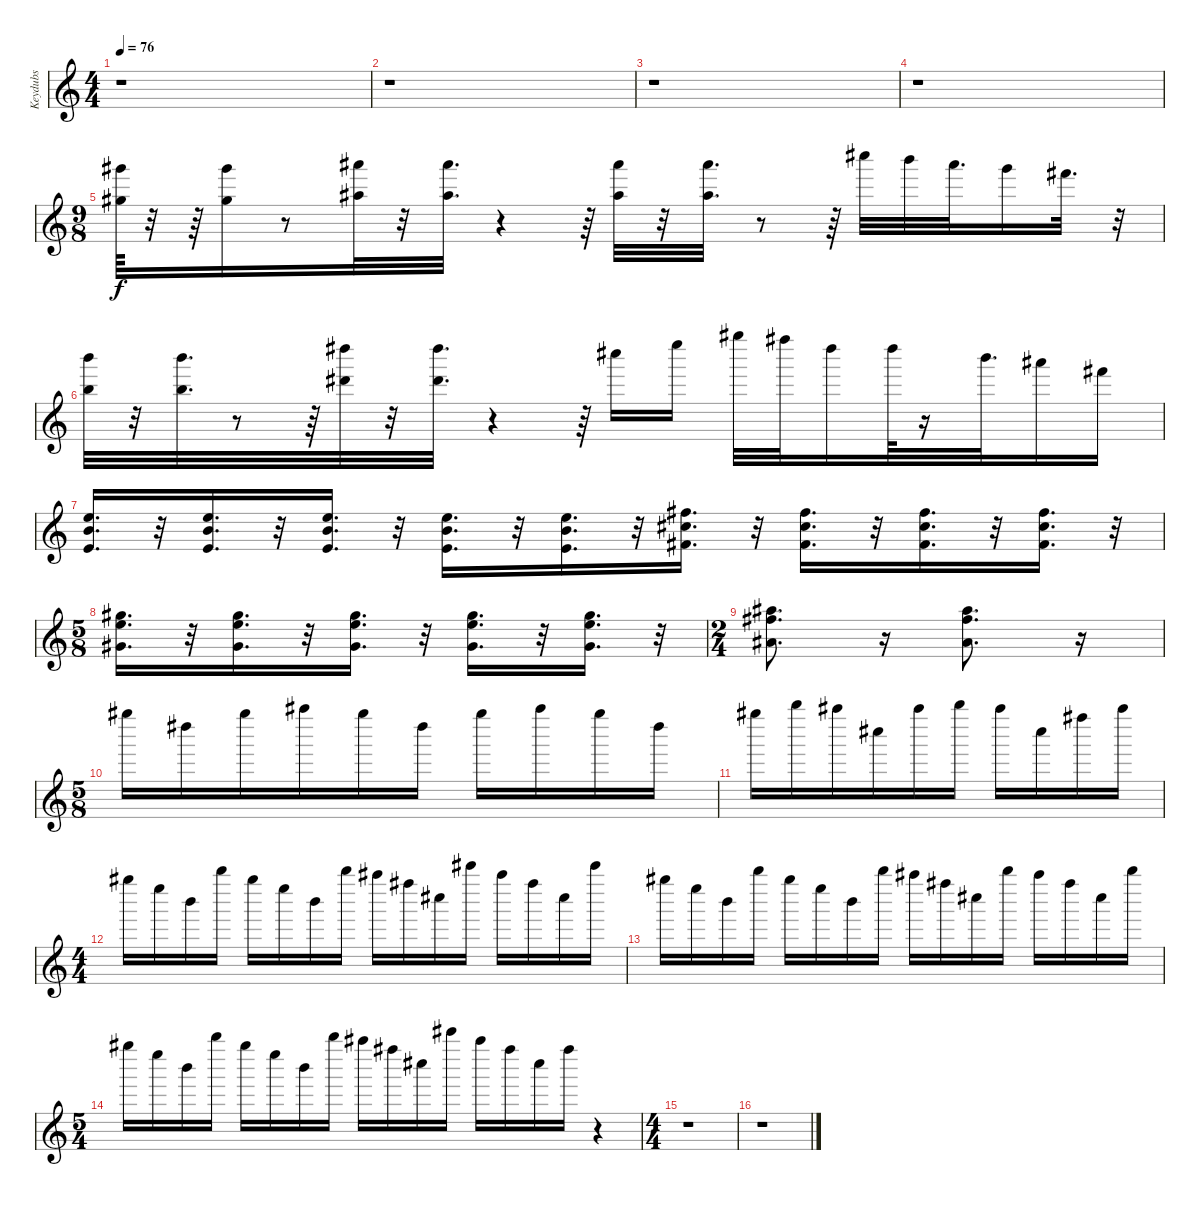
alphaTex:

\track ("Keydubs" "Keydubs") {instrument acousticguitarnylon}
\staff {score}
\tuning (E5 B4 G4 D4 A3 D3) {hide}
\ts (4 4)
\tempo 76
\clef g2
\ks c
r.1{dy f} |
r.1 |
r.1 |
r.1 |
\ts (9 8)
(18.4 18.6).64{volume 7 instrument blownbottle} r.32 r.64 (18.4 18.6).16 r.8 (15.3 13.5).32 r.32 (15.3 13.5).32{d} r.4 r.64 (15.3 13.5).32 r.32 (15.3 13.5).32{d} r.8 r.64 14.2.32 12.2.32 11.2.32{d} 9.2.16 11.3.32{d} r.32 |
(12.2 9.4).32 r.32 (12.2 9.4).32{d} r.8 r.64 (11.1 8.3).32 r.32 (11.1 8.3).32{d} r.4 r.64 9.1.16 12.1.16 16.1.32 14.1.32 16.2.16 16.2.64 r.16 16.3.32{d} 15.3.16 16.4.16 |
(2.4 2.5 2.6).16{d} r.32 (2.4 2.5 2.6).16{d} r.32 (2.4 2.5 2.6).16{d} r.32 (2.4 2.5 2.6).16{d} r.32 (2.4 2.5 2.6).16{d} r.32 (4.4 4.5 4.6).16{d} r.32 (4.4 4.5 4.6).16{d} r.32 (4.4 4.5 4.6).16{d} r.32 (4.4 4.5 4.6).16{d} r.32 |
\ts (5 8)
(1.3 2.4 6.6).16{d} r.32 (1.3 2.4 6.6).16{d} r.32 (1.3 2.4 6.6).16{d} r.32 (1.3 2.4 6.6).16{d} r.32 (1.3 2.4 6.6).16{d} r.32 |
\ts (2 4)
(3.3 4.4 1.5).8{d} r.16 (3.3 4.4 1.5).8{d} r.16 |
\ts (5 8)
16.1.16 16.2.16 16.1.16 18.1.16 16.1.16 16.2.16 16.1.16 18.1.16 16.1.16 16.2.16 |
16.1.16 19.1.16 18.1.16 18.3.16 18.1.16 19.1.16 18.1.16 18.3.16 19.2.16 18.1.16 |
\ts (4 4)
16.1.16 17.2.16 16.3.16 19.1.16 16.1.16 17.2.16 16.3.16 19.1.16 18.1.16 19.2.16 18.3.16 21.1.16 18.1.16 19.2.16 18.3.16 21.1.16 |
21.2.16 21.3.16 21.4.16 19.1.16 21.2.16 21.3.16 21.4.16 19.1.16 18.1.16 19.2.16 18.3.16 19.1.16 18.1.16 19.2.16 18.3.16 19.1.16 |
\ts (5 4)
16.1.16 17.2.16 16.3.16 19.1.16 16.1.16 17.2.16 16.3.16 19.1.16 18.1.16 19.2.16 18.3.16 21.1.16 18.1.16 19.2.16 18.3.16 19.2.16 r.4 |
\ts (4 4)
r.1 |
r.1
